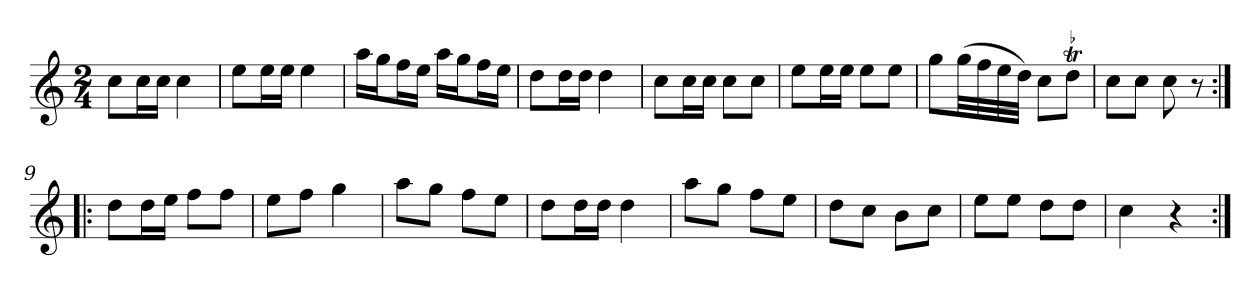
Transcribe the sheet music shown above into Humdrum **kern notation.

**kern
*part1
*staff1
*clefG2
*k[]
*C:
*M2/4
*MM72
=1
8cc\L
16cc\L
16cc\JJ
4cc
=2
8ee\L
16ee\L
16ee\JJ
4ee
=3
16aa\LL
16gg\J
16ff\L
16ee\JJ
16aa\LL
16gg\J
16ff\L
16ee\JJ
=4
8dd\L
16dd\L
16dd\JJ
4dd
=5
8cc\L
16cc\L
16cc\JJ
8cc\L
8cc\J
=6
8ee\L
16ee\L
16ee\JJ
8ee\L
8ee\J
=7
8gg\L
(32gg\LL
32ff\
32ee\
32dd\JJJ)
8cc\L
!LO:TR:acc=-
8ddt\J
=8
8cc\L
8cc\J
8cc
8r
=9:|!|:
8dd\L
16dd\L
16ee\JJ
8ff\L
8ff\J
=10
8ee\L
8ff\J
4gg
=11
8aa\L
8gg\J
8ff\L
8ee\J
=12
8dd\L
16dd\L
16dd\JJ
4dd
=13
8aa\L
8gg\J
8ff\L
8ee\J
=14
8dd\L
8cc\J
8b\L
8cc\J
=15
8ee\L
8ee\J
8dd\L
8dd\J
=16
4cc
4r
=:|!
*-
